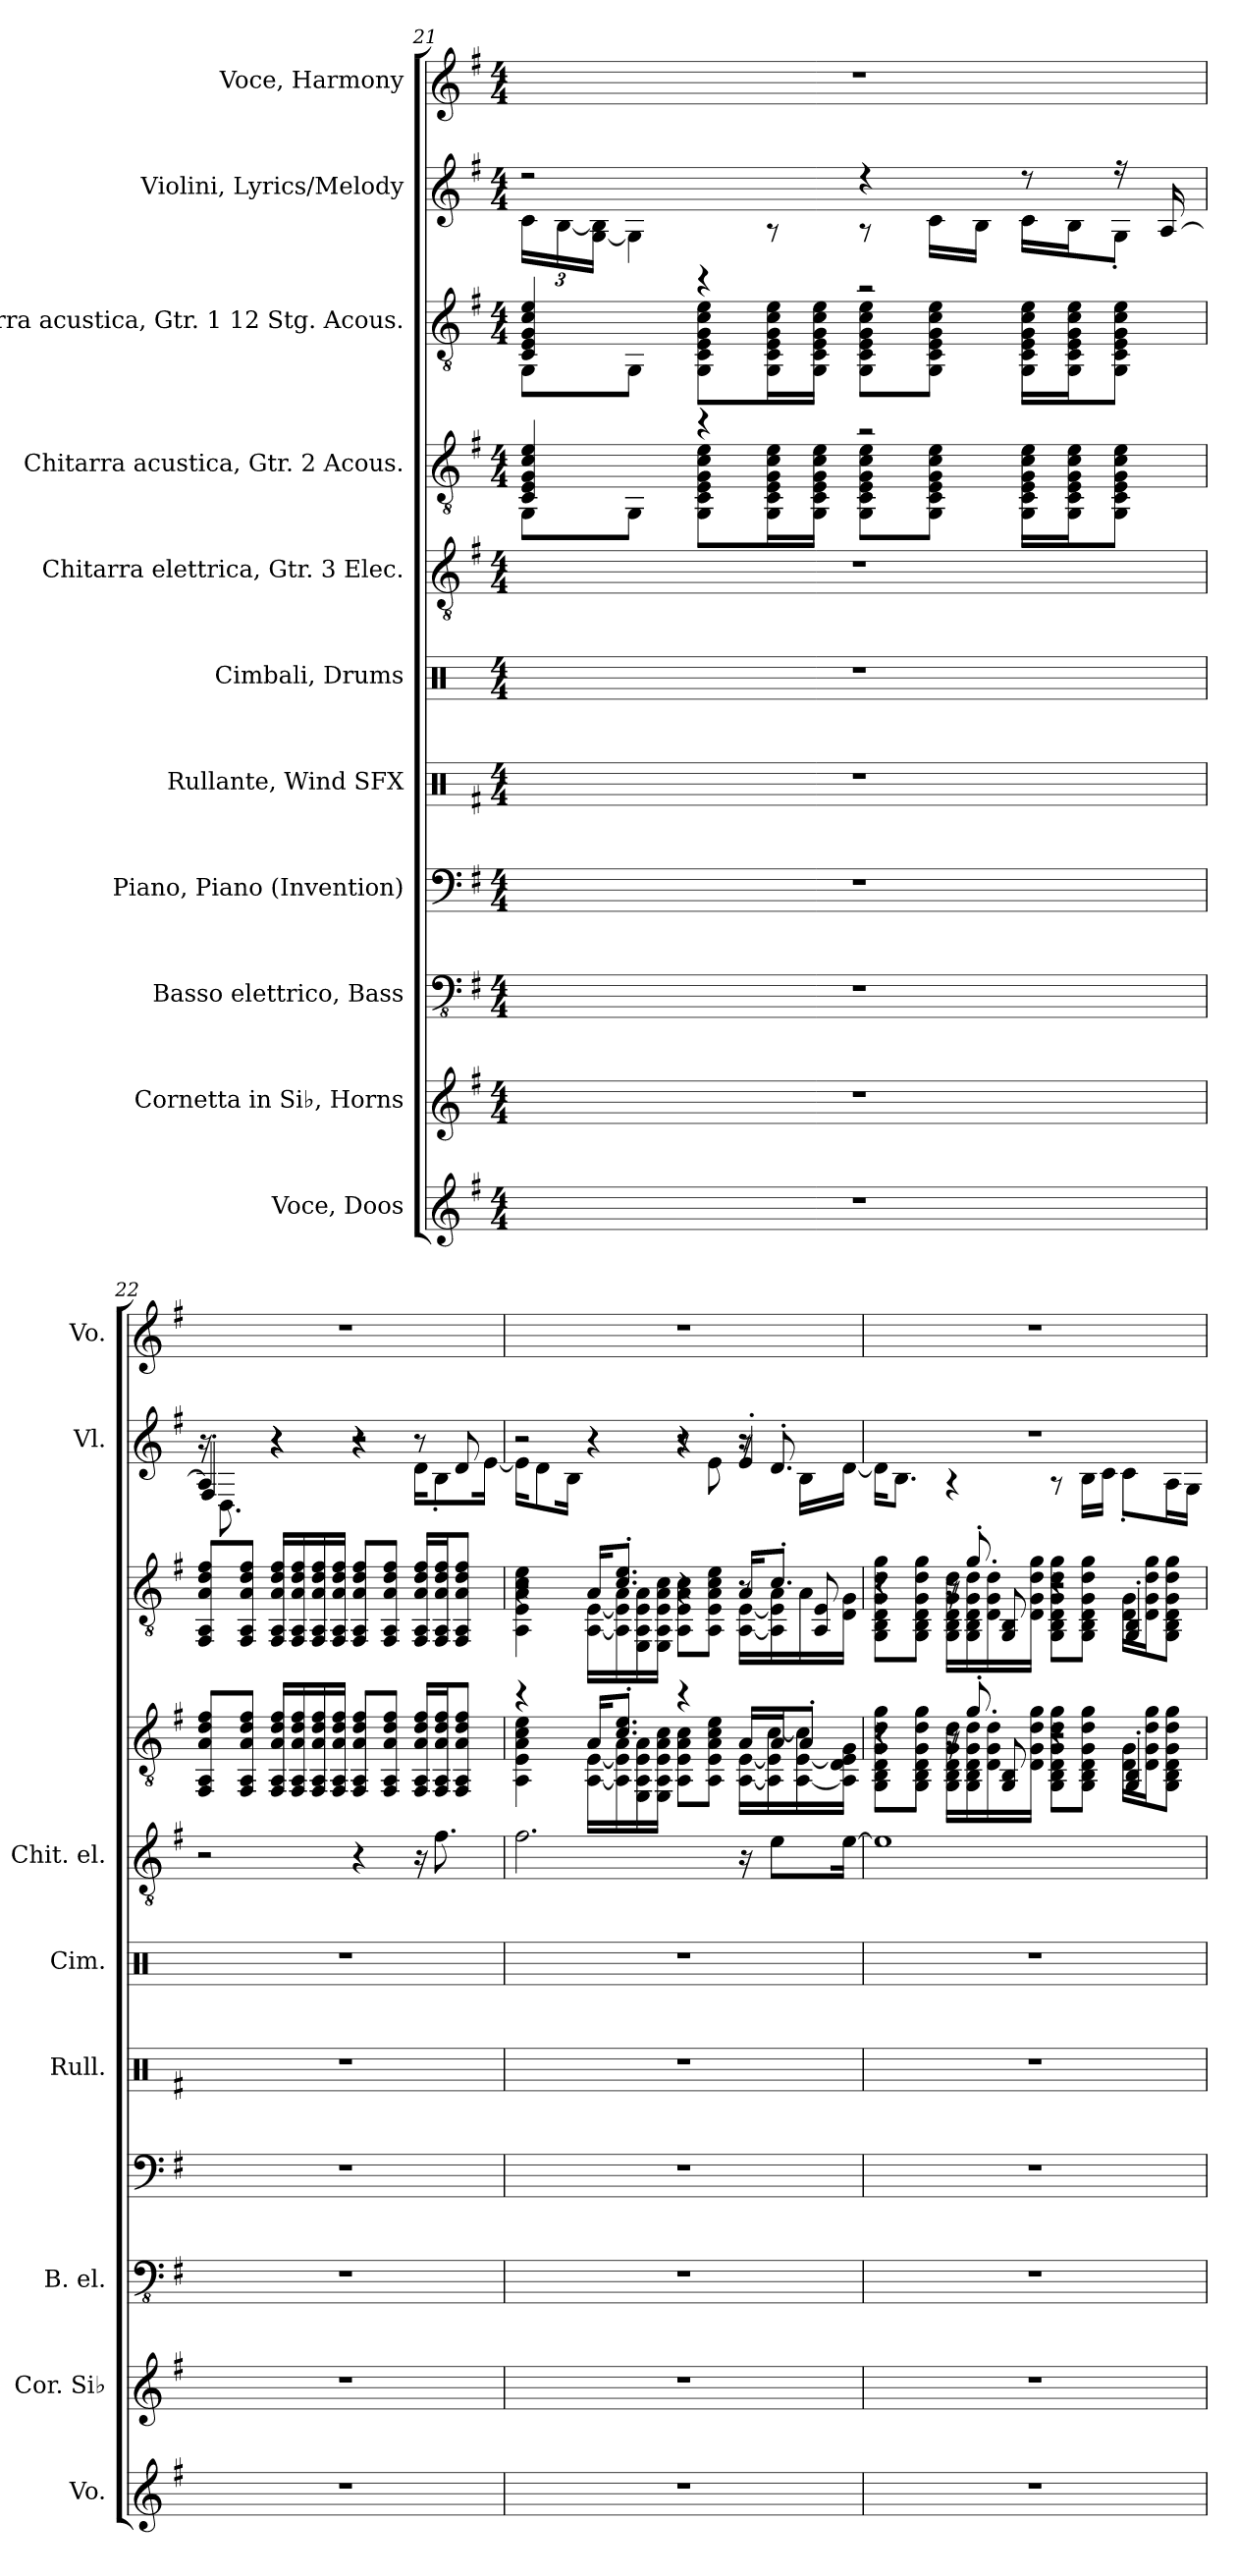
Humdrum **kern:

**kern	**kern	**kern	**kern	**kern	**kern	**kern	**kern	**kern	**kern	**kern
*part11	*part10	*part9	*part8	*part7	*part6	*part5	*part4	*part3	*part2	*part1
*staff11	*staff10	*staff9	*staff8	*staff7	*staff6	*staff5	*staff4	*staff3	*staff2	*staff1
*I"Voce, Doos	*I"Cornetta in Si♭, Horns	*I"Basso elettrico, Bass	*I"Piano, Piano (Invention)	*I"Rullante, Wind SFX	*I"Cimbali, Drums	*I"Chitarra elettrica, Gtr. 3 Elec.	*I"Chitarra acustica, Gtr. 2 Acous.	*I"Chitarra acustica, Gtr. 1 12 Stg. Acous.	*I"Violini, Lyrics/Melody	*I"Voce, Harmony
*I'Vo.	*I'Cor. Si♭	*I'B. el.	*	*I'Rull.	*I'Cim.	*I'Chit. el.	*	*	*I'Vl.	*I'Vo.
!!LO:PB:g=z
*clefG2	*clefG2	*clefFv4	*clefF4	*clefX	*clefX	*clefGv2	*clefGv2	*clefGv2	*clefG2	*clefG2
*	*ITrd1c2	*	*	*	*	*	*	*	*	*
*k[f#]	*k[b-]	*k[f#]	*k[f#]	*k[f#]	*k[]	*k[f#]	*k[f#]	*k[f#]	*k[f#]	*k[f#]
*M4/4	*M4/4	*M4/4	*M4/4	*M4/4	*M4/4	*M4/4	*M4/4	*M4/4	*M4/4	*M4/4
=21	=21	=21	=21	=21	=21	=21	=21	=21	=21	=21
*	*	*	*	*	*	*	*^	*^	*^	*
*	*	*	*	*	*	*	*	*	*	*	*	*Xbrackettup	*
1r	1r	1r	1r	1r	1r	1r	4C/ 4E/ 4G/ 4c/ 4e/	8GG\L	4C/ 4E/ 4G/ 4c/ 4e/	8GG\L	2r	24c\LL	1r
.	.	.	.	.	.	.	.	.	.	.	.	[24B\	.
.	.	.	.	.	.	.	.	.	.	.	.	[24G\ 24B\]JJ	.
.	.	.	.	.	.	.	.	8GG\J	.	8GG\J	.	4G\]	.
.	.	.	.	.	.	.	4r	8GG\ 8C\ 8E\ 8G\ 8c\ 8e\L	4r	8GG\ 8C\ 8E\ 8G\ 8c\ 8e\L	.	.	.
.	.	.	.	.	.	.	.	16GG\ 16C\ 16E\ 16G\ 16c\ 16e\L	.	16GG\ 16C\ 16E\ 16G\ 16c\ 16e\L	.	8r	.
.	.	.	.	.	.	.	.	16GG\ 16C\ 16E\ 16G\ 16c\ 16e\JJ	.	16GG\ 16C\ 16E\ 16G\ 16c\ 16e\JJ	.	.	.
.	.	.	.	.	.	.	2r	8GG\ 8C\ 8E\ 8G\ 8c\ 8e\L	2r	8GG\ 8C\ 8E\ 8G\ 8c\ 8e\L	4r	8r	.
.	.	.	.	.	.	.	.	8GG\ 8C\ 8E\ 8G\ 8c\ 8e\J	.	8GG\ 8C\ 8E\ 8G\ 8c\ 8e\J	.	16c\LL	.
.	.	.	.	.	.	.	.	.	.	.	.	16B\JJ	.
.	.	.	.	.	.	.	.	16GG\ 16C\ 16E\ 16G\ 16c\ 16e\LL	.	16GG\ 16C\ 16E\ 16G\ 16c\ 16e\LL	8r	16c\LL	.
.	.	.	.	.	.	.	.	16GG\ 16C\ 16E\ 16G\ 16c\ 16e\J	.	16GG\ 16C\ 16E\ 16G\ 16c\ 16e\J	.	16B\J	.
.	.	.	.	.	.	.	.	8GG\ 8C\ 8E\ 8G\ 8c\ 8e\J	.	8GG\ 8C\ 8E\ 8G\ 8c\ 8e\J	16r	8G'\J	.
.	.	.	.	.	.	.	.	.	.	.	[16A/	.	.
*	*	*	*	*	*	*	*v	*v	*	*	*	*	*
*	*	*	*	*	*	*	*	*v	*v	*	*	*
=22	=22	=22	=22	=22	=22	=22	=22	=22	=22	=22	=22
*	*	*	*	*	*	*	*	*	*	*^	*
1r	1r	1r	1r	1r	1r	2r	8FF#/ 8AA/ 8A/ 8d/ 8f#/L	8FF#/ 8AA/ 8A/ 8d/ 8f#/L	4A/]	16r	4F#'/	1r
.	.	.	.	.	.	.	.	.	.	8.D\	.	.
.	.	.	.	.	.	.	8FF#/ 8AA/ 8A/ 8d/ 8f#/J	8FF#/ 8AA/ 8A/ 8d/ 8f#/J	.	.	.	.
.	.	.	.	.	.	.	16FF#/ 16AA/ 16A/ 16d/ 16f#/LL	16FF#/ 16AA/ 16A/ 16d/ 16f#/LL	4r	4r	4r	.
.	.	.	.	.	.	.	16FF#/ 16AA/ 16A/ 16d/ 16f#/	16FF#/ 16AA/ 16A/ 16d/ 16f#/	.	.	.	.
.	.	.	.	.	.	.	16FF#/ 16AA/ 16A/ 16d/ 16f#/	16FF#/ 16AA/ 16A/ 16d/ 16f#/	.	.	.	.
.	.	.	.	.	.	.	16FF#/ 16AA/ 16A/ 16d/ 16f#/JJ	16FF#/ 16AA/ 16A/ 16d/ 16f#/JJ	.	.	.	.
.	.	.	.	.	.	4r	8FF#/ 8AA/ 8A/ 8d/ 8f#/L	8FF#/ 8AA/ 8A/ 8d/ 8f#/L	4r	4r	2r	.
.	.	.	.	.	.	.	8FF#/ 8AA/ 8A/ 8d/ 8f#/J	8FF#/ 8AA/ 8A/ 8d/ 8f#/J	.	.	.	.
.	.	.	.	.	.	16r	16FF#/ 16AA/ 16A/ 16d/ 16f#/LL	16FF#/ 16AA/ 16A/ 16d/ 16f#/LL	8r	16d\KL	.	.
.	.	.	.	.	.	8.f#\	16FF#/ 16AA/ 16A/ 16d/ 16f#/J	16FF#/ 16AA/ 16A/ 16d/ 16f#/J	.	8B'\	.	.
.	.	.	.	.	.	.	8FF#/ 8AA/ 8A/ 8d/ 8f#/J	8FF#/ 8AA/ 8A/ 8d/ 8f#/J	8d/	.	.	.
.	.	.	.	.	.	.	.	.	.	[16e\Jk	.	.
!!LO:PB:g=z
=23	=23	=23	=23	=23	=23	=23	=23	=23	=23	=23	=23	=23
*	*	*	*	*	*	*	*^	*^	*	*	*	*
*	*	*	*	*	*	*	*	*	*	*^	*	*	*	*
1r	1r	1r	1r	1r	1r	2.f#\	4r	4AA\ 4E\ 4A\ 4c\ 4e\	4r	4AA\ 4E\ 4A\ 4c\ 4e\	2r	2r	16e\KL]	2r	1r
.	.	.	.	.	.	.	.	.	.	.	.	.	8d\	.	.
.	.	.	.	.	.	.	.	.	.	.	.	.	16B\Jk	.	.
.	.	.	.	.	.	.	16A/KL	[16AA\ [16E\LL	16A/KL	[16AA\ [16E\LL	.	.	4r	.	.
.	.	.	.	.	.	.	8.c/' 8.e/'J	16AA\] 16E\] 16A\	8.c/' 8.e/'J	16AA\] 16E\] 16A\	.	.	.	.	.
.	.	.	.	.	.	.	.	16EE\ 16AA\ 16E\ 16A\	.	16EE\ 16AA\ 16E\ 16A\	.	.	.	.	.
.	.	.	.	.	.	.	.	16EE\ 16AA\ 16E\ 16A\ 16c\JJ	.	16EE\ 16AA\ 16E\ 16A\ 16c\JJ	.	.	.	.	.
.	.	.	.	.	.	.	4r	8AA\ 8E\ 8A\ 8c\L	4r	8AA\ 8E\ 8A\ 8c\L	4r	4r	8r	4r	.
.	.	.	.	.	.	.	.	8AA\ 8E\ 8A\ 8c\ 8e\J	.	8AA\ 8E\ 8A\ 8c\ 8e\J	.	.	8e\	.	.
.	.	.	.	.	.	16r	16A/LL	[16AA\ [16E\LL	16A/KL	[16AA\ [16E\LL	8r	4e'/	8r	16r	.
.	.	.	.	.	.	8e\L	16A/J	16AA\] 16E\] [16c\	8.c'/J	16AA\] 16E\] 16A\	.	.	.	8.d'/	.
.	.	.	.	.	.	.	8A'/J	[16AA\ [16E\ 16c\]	.	16A\	8AA/ 8E/	.	16B\LL	.	.
.	.	.	.	.	.	[16e\Jk	.	16AA\] 16D\ 16E\] 16G\JJ	.	16D\ 16G\JJ	.	.	[16d\JJ	.	.
*	*	*	*	*	*	*	*	*	*	*	*	*	*v	*v	*
=24	=24	=24	=24	=24	=24	=24	=24	=24	=24	=24	=24	=24	=24	=24
*	*	*	*	*	*	*	*	*^	*	*	*	*	*	*
1r	1r	1r	1r	1r	1r	1e]	4r	8GG\ 8BB\ 8D\ 8G\ 8d\ 8g\L	4r	4r	8GG\ 8BB\ 8D\ 8G\ 8d\ 8g\L	4r	1r	16d\KL]	1r
.	.	.	.	.	.	.	.	.	.	.	.	.	.	8.B\J	.
.	.	.	.	.	.	.	.	8GG\ 8BB\ 8D\ 8G\ 8d\ 8g\J	.	.	8GG\ 8BB\ 8D\ 8G\ 8d\ 8g\J	.	.	.	.
.	.	.	.	.	.	.	16r	16GG\ 16BB\ 16D\ 16G\ 16d\LL	8r	16r	16GG\ 16BB\ 16D\ 16G\ 16d\LL	8r	.	4r	.
.	.	.	.	.	.	.	8.g'/	16GG\ 16BB\ 16D\ 16G\ 16d\	.	8.g'/	16GG\ 16BB\ 16D\ 16G\ 16d\	.	.	.	.
.	.	.	.	.	.	.	.	16D\ 16G\ 16d\	8GG/ 8BB/	.	16D\ 16G\ 16d\	8GG/ 8BB/	.	.	.
.	.	.	.	.	.	.	.	16D\ 16G\ 16d\ 16g\JJ	.	.	16D\ 16G\ 16d\ 16g\JJ	.	.	.	.
.	.	.	.	.	.	.	2r	8GG\ 8BB\ 8D\ 8G\ 8d\ 8g\L	4r	2r	8GG\ 8BB\ 8D\ 8G\ 8d\ 8g\L	4r	.	8r	.
.	.	.	.	.	.	.	.	8GG\ 8BB\ 8D\ 8G\ 8d\ 8g\J	.	.	8GG\ 8BB\ 8D\ 8G\ 8d\ 8g\J	.	.	16B\LL	.
.	.	.	.	.	.	.	.	.	.	.	.	.	.	16c\JJ	.
.	.	.	.	.	.	.	.	16D\ 16G\LL	4GG/' 4BB/'	.	16D\ 16G\LL	4GG/' 4BB/'	.	8c'\L	.
.	.	.	.	.	.	.	.	16D\ 16G\ 16d\ 16g\J	.	.	16D\ 16G\ 16d\ 16g\J	.	.	.	.
.	.	.	.	.	.	.	.	8GG\ 8BB\ 8D\ 8G\ 8d\ 8g\J	.	.	8GG\ 8BB\ 8D\ 8G\ 8d\ 8g\J	.	.	16A\L	.
.	.	.	.	.	.	.	.	.	.	.	.	.	.	16G\JJ	.
*	*	*	*	*	*	*	*v	*v	*v	*	*	*	*v	*v	*
*	*	*	*	*	*	*	*	*v	*v	*v	*	*
=	=	=	=	=	=	=	=	=	=	=
*-	*-	*-	*-	*-	*-	*-	*-	*-	*-	*-
